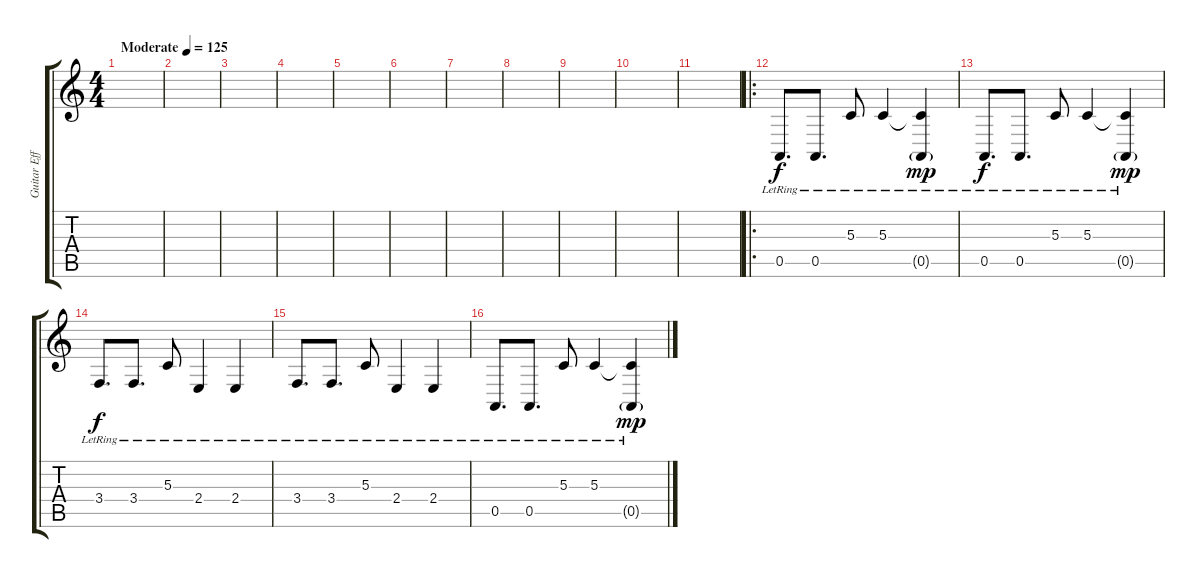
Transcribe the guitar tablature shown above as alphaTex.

\track ("Guitar Effects" "Guitar Eff") {instrument pad1newage}
\staff {score tabs}
\tuning (E4 B3 G3 D3 A2 E2) {hide}
\ts (4 4)
\tempo (125 "Moderate")
\clef g2
\ks c
|
|
|
|
|
|
|
|
|
|
|
\ro
0.5{lr}.8{d} 0.5{lr}.8{d} 5.3{lr}.8 5.3{lr}.4 (5.3{t} 0.5{g lr}).4{dy mp} |
0.5{lr}.8{d dy f} 0.5{lr}.8{d} 5.3{lr}.8 5.3{lr}.4 (5.3{t} 0.5{g lr}).4{dy mp} |
3.4{lr}.8{d dy f} 3.4{lr}.8{d} 5.3{lr}.8 2.4{lr}.4 2.4{lr}.4 |
3.4{lr}.8{d} 3.4{lr}.8{d} 5.3{lr}.8 2.4{lr}.4 2.4{lr}.4 |
0.5{lr}.8{d} 0.5{lr}.8{d} 5.3{lr}.8 5.3{lr}.4 (5.3{t} 0.5{g lr}).4{dy mp}
